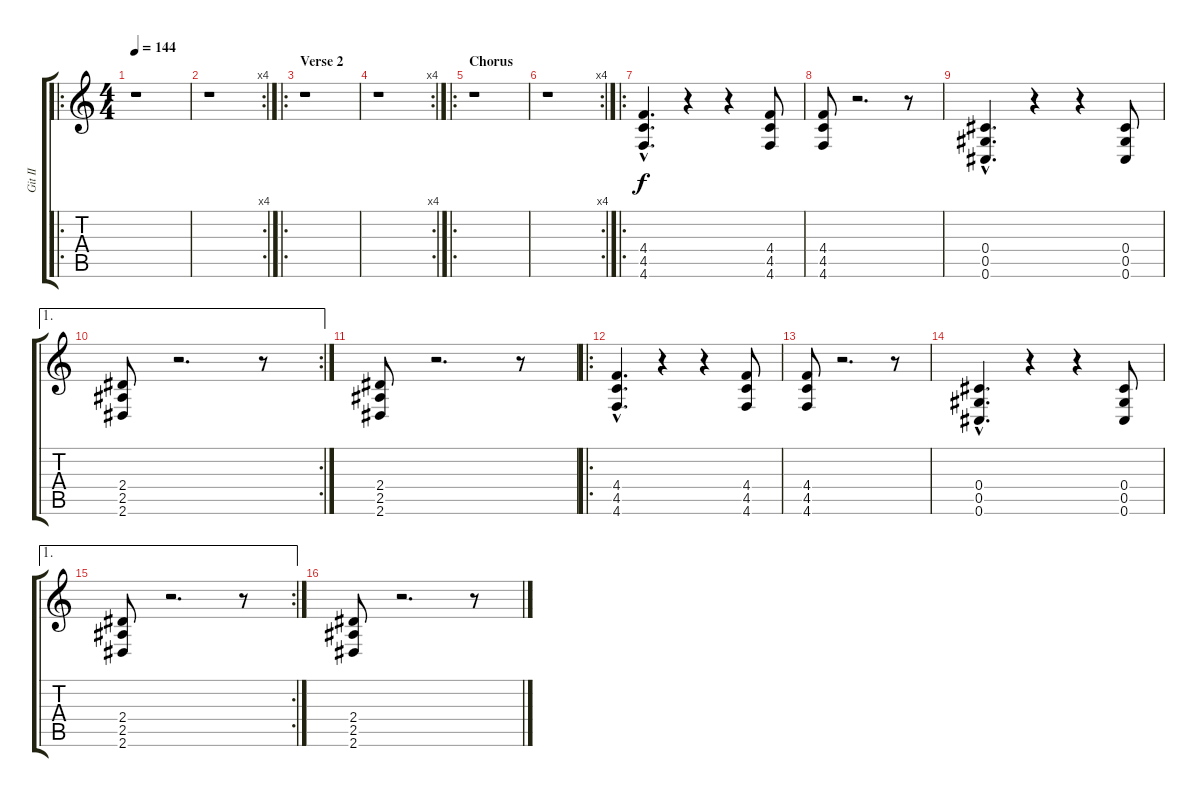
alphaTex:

\track ("Git II" "Git II") {instrument distortionguitar}
\staff {score tabs}
\tuning (Eb4 Bb3 Gb3 Db3 Ab2 Db2) {hide}
\ro
\ts (4 4)
\tempo 144
\clef g2
\ks c
r.1{dy f} |
\rc 4
r.1 |
\ro
\section ("" "Verse 2")
r.1 |
\rc 4
r.1 |
\ro
\section ("" "Chorus")
r.1 |
\rc 4
r.1 |
\ro
(4.4{hac} 4.5{hac} 4.6{hac}).4{d} r.4 r.4 (4.4 4.5 4.6).8 |
(4.4 4.5 4.6).8 r.2{d} r.8 |
(0.4{hac} 0.5{hac} 0.6{hac}).4{d} r.4 r.4 (0.4 0.5 0.6).8 |
\ae 1
\rc 2
(2.4 2.5 2.6).8 r.2{d} r.8 |
(2.4 2.5 2.6).8 r.2{d} r.8 |
\ro
(4.4{hac} 4.5{hac} 4.6{hac}).4{d} r.4 r.4 (4.4 4.5 4.6).8 |
(4.4 4.5 4.6).8 r.2{d} r.8 |
(0.4{hac} 0.5{hac} 0.6{hac}).4{d} r.4 r.4 (0.4 0.5 0.6).8 |
\ae 1
\rc 2
(2.4 2.5 2.6).8 r.2{d} r.8 |
(2.4 2.5 2.6).8 r.2{d} r.8
